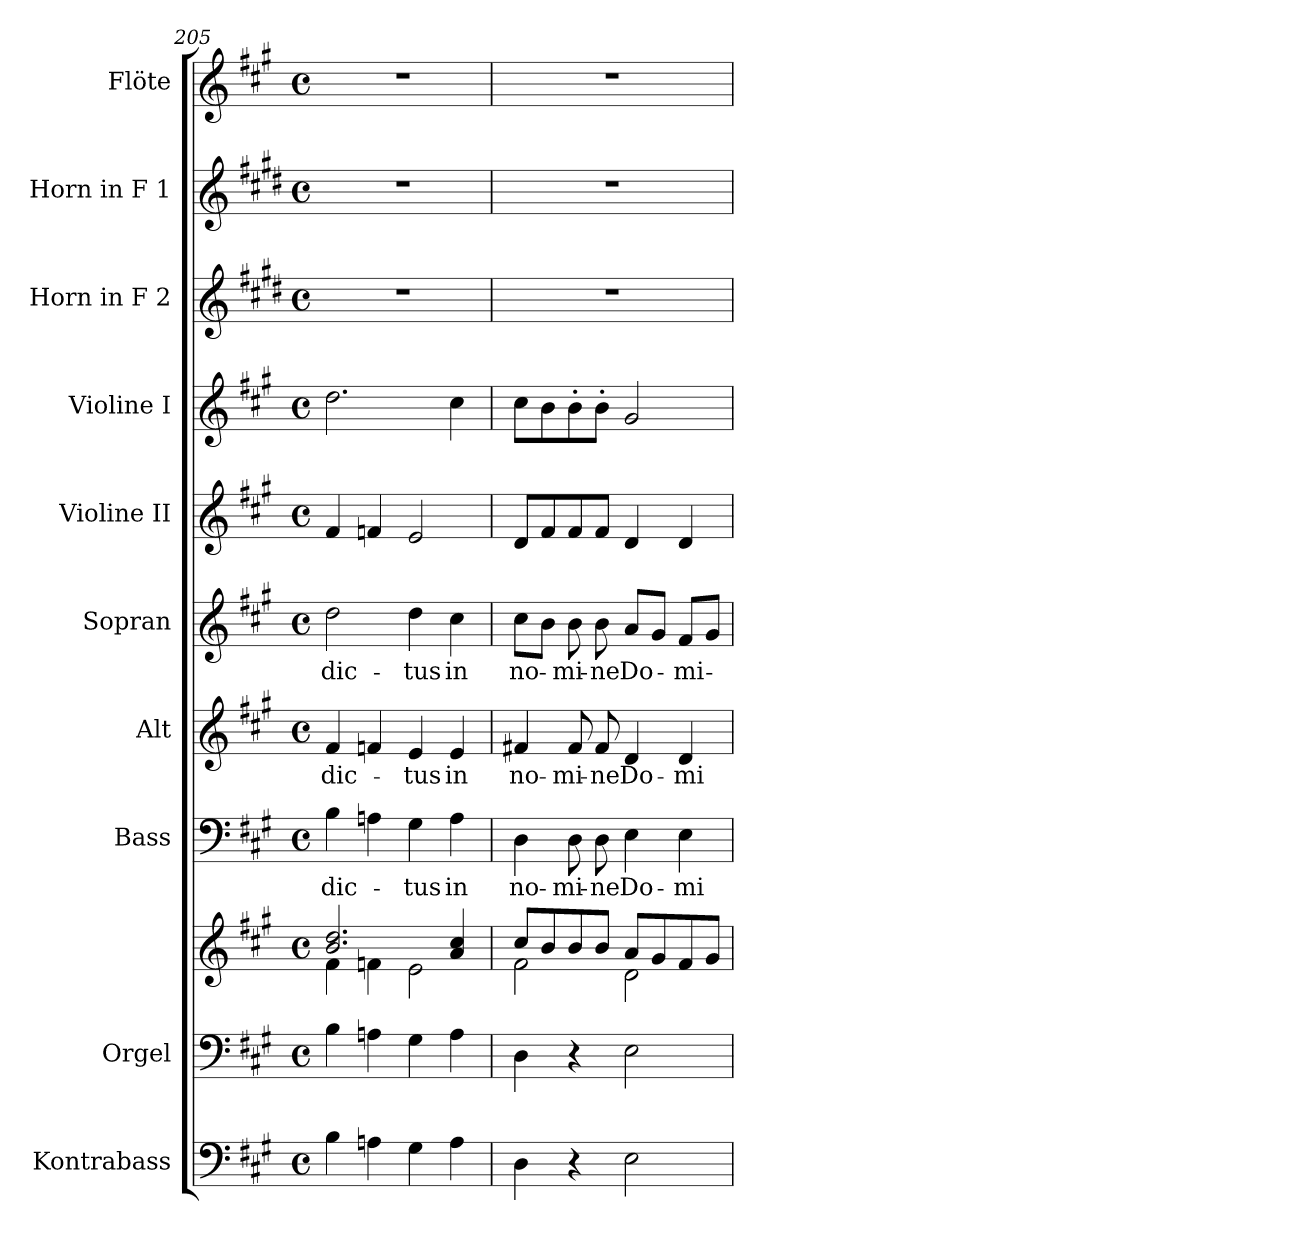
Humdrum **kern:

**kern	**kern	**kern	**kern	**text	**kern	**text	**kern	**text	**kern	**kern	**kern	**kern	**kern
*part10	*part9	*part9	*part8	*part8	*part7	*part7	*part6	*part6	*part5	*part4	*part3	*part2	*part1
*staff11	*staff10	*staff9	*staff8	*staff8	*staff7	*staff7	*staff6	*staff6	*staff5	*staff4	*staff3	*staff2	*staff1
*I"Kontrabass	*I"Orgel	*	*I"Bass	*	*I"Alt	*	*I"Sopran	*	*I"Violine II	*I"Violine I	*I"Horn in F 2	*I"Horn in F 1	*I"Flöte
*I'Kb.	*I'Org.	*	*I'B.	*	*I'A.	*	*I'S.	*	*I'Vl. II	*I'Vl. I	*	*	*I'Fl.
*clefF4	*clefF4	*clefG2	*clefF4	*	*clefG2	*	*clefG2	*	*clefG2	*clefG2	*clefG2	*clefG2	*clefG2
*ITrd7c12	*	*	*	*	*	*	*	*	*	*	*ITrd4c7	*ITrd4c7	*
*k[f#c#g#]	*k[f#c#g#]	*k[f#c#g#]	*k[f#c#g#]	*	*k[f#c#g#]	*	*k[f#c#g#]	*	*k[f#c#g#]	*k[f#c#g#]	*k[f#c#g#]	*k[f#c#g#]	*k[f#c#g#]
*A:	*A:	*A:	*A:	*	*A:	*	*A:	*	*A:	*A:	*A:	*A:	*A:
*M4/4	*M4/4	*M4/4	*M4/4	*	*M4/4	*	*M4/4	*	*M4/4	*M4/4	*M4/4	*M4/4	*M4/4
*met(c)	*met(c)	*met(c)	*met(c)	*	*met(c)	*	*met(c)	*	*met(c)	*met(c)	*met(c)	*met(c)	*met(c)
=205	=205	=205	=205	=205	=205	=205	=205	=205	=205	=205	=205	=205	=205
*	*	*^	*	*	*	*	*	*	*	*	*	*	*
!	!	!	!	!	!LO:LY:b	!	!LO:LY:b	!	!LO:LY:b	!	!	!	!	!
4BB\	4B\	2.b/ 2.dd/	4f#\	4B\	-dic-	4f#/	-dic-	2dd\	-dic-	4f#/	2.dd\	1r	1r	1r
4AAn\	4An\	.	4fn\	4An\	.	4fn/	.	.	.	4fn/	.	.	.	.
!	!	!	!	!	!LO:LY:b	!	!LO:LY:b	!	!LO:LY:b	!	!	!	!	!
4GG#\	4G#\	.	2e\	4G#\	-tus	4e/	-tus	4dd\	-tus	2e/	.	.	.	.
!	!	!	!	!	!LO:LY:b	!	!LO:LY:b	!	!LO:LY:b	!	!	!	!	!
4AA\	4A\	4a/ 4cc#/	.	4A\	in	4e/	in	4cc#\	in	.	4cc#\	.	.	.
=206	=206	=206	=206	=206	=206	=206	=206	=206	=206	=206	=206	=206	=206	=206
!	!	!	!	!	!LO:LY:b	!	!LO:LY:b	!	!LO:LY:b	!	!	!	!	!
4DD\	4D\	8cc#/L	2f#\	4D\	no-	4f#X/	no-	8cc#\L	no-	8d/L	8cc#\L	1r	1r	1r
.	.	8b/	.	.	.	.	.	8b\J	.	8f#/	8b\	.	.	.
!	!	!	!	!	!LO:LY:b	!	!LO:LY:b	!	!LO:LY:b	!	!	!	!	!
4r	4r	8b/	.	8D\	-mi-	8f#/	-mi-	8b\	-mi-	8f#/	8b'>\	.	.	.
!	!	!	!	!	!LO:LY:b	!	!LO:LY:b	!	!LO:LY:b	!	!	!	!	!
.	.	8b/J	.	8D\	-ne	8f#/	-ne	8b\	-ne	8f#/J	8b'>\J	.	.	.
!	!	!	!	!	!LO:LY:b	!	!LO:LY:b	!	!LO:LY:b	!	!	!	!	!
2EE\	2E\	8a/L	2d\	4E\	Do-	4d/	Do-	8a/L	Do-	4d/	2g#/	.	.	.
.	.	8g#/	.	.	.	.	.	8g#/J	.	.	.	.	.	.
!	!	!	!	!	!LO:LY:b	!	!LO:LY:b	!	!LO:LY:b	!	!	!	!	!
.	.	8f#/	.	4E\	-mi-	4d/	-mi-	8f#/L	-mi-	4d/	.	.	.	.
.	.	8g#/J	.	.	.	.	.	8g#/J	.	.	.	.	.	.
*	*	*v	*v	*	*	*	*	*	*	*	*	*	*	*
=	=	=	=	=	=	=	=	=	=	=	=	=	=
*-	*-	*-	*-	*-	*-	*-	*-	*-	*-	*-	*-	*-	*-
